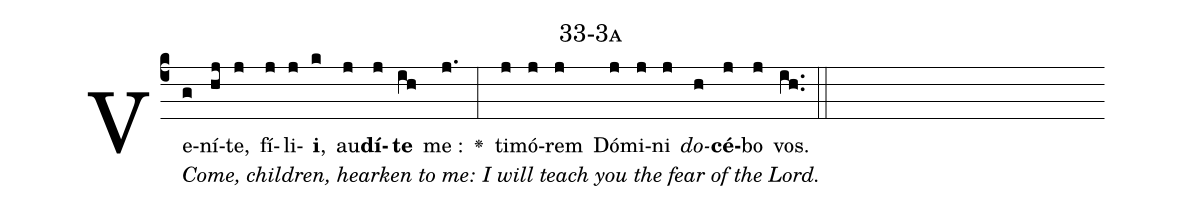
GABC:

name: 33-3a;
%%
(c4)Ve[Come, children, hearken to me: I will teach you the fear of the Lord.](g)ní(hj)te,(j) fí(j)li(j)<b>i</b>,(k) au(j)<b>dí</b>(j)<b>te</b>(ih) me :(j.) <v>\greheightstar</v>(:) ti(j)mó(j)rem(j) Dó(j)mi(j)ni(j) <i>do</i>(h)<b>cé</b>(j)bo(j) vos.(ih..) (::)


%E(j) u(j) o(j) u(h) a(j) e.(ih..) (::)
